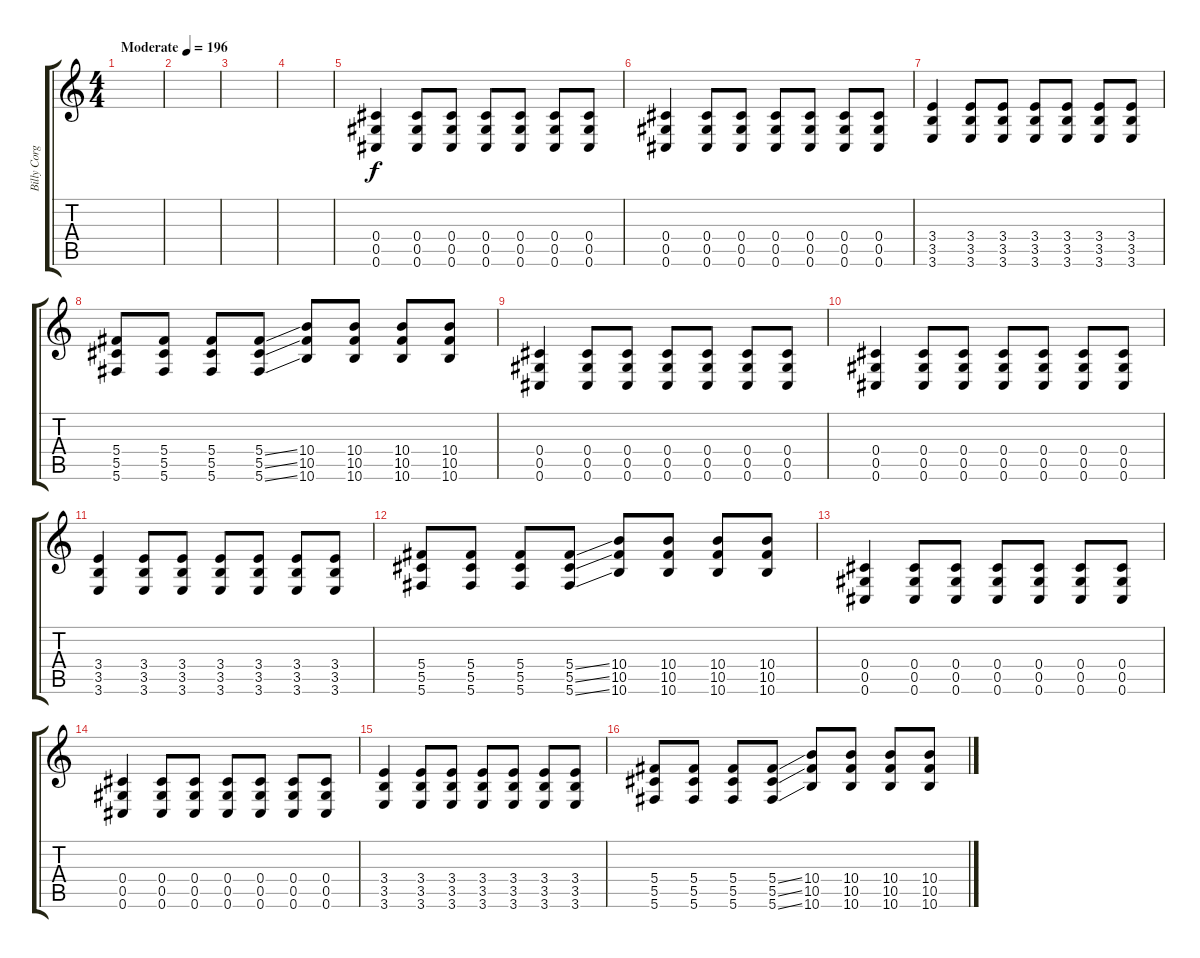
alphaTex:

\track ("Billy Corgan" "Billy Corg") {instrument distortionguitar}
\staff {score tabs}
\tuning (Eb4 Bb3 Gb3 Db3 Ab2 Db2) {hide}
\ts (4 4)
\tempo (196 "Moderate")
\clef g2
\ks c
|
|
|
|
(0.4 0.5 0.6).4 (0.4 0.5 0.6).8 (0.4 0.5 0.6).8 (0.4 0.5 0.6).8 (0.4 0.5 0.6).8 (0.4 0.5 0.6).8 (0.4 0.5 0.6).8 |
(0.4 0.5 0.6).4 (0.4 0.5 0.6).8 (0.4 0.5 0.6).8 (0.4 0.5 0.6).8 (0.4 0.5 0.6).8 (0.4 0.5 0.6).8 (0.4 0.5 0.6).8 |
(3.4 3.5 3.6).4 (3.4 3.5 3.6).8 (3.4 3.5 3.6).8 (3.4 3.5 3.6).8 (3.4 3.5 3.6).8 (3.4 3.5 3.6).8 (3.4 3.5 3.6).8 |
(5.4 5.5 5.6).8 (5.4 5.5 5.6).8 (5.4 5.5 5.6).8 (5.4{ss} 5.5{ss} 5.6{ss}).8 (10.4 10.5 10.6).8 (10.4 10.5 10.6).8 (10.4 10.5 10.6).8 (10.4 10.5 10.6).8 |
(0.4 0.5 0.6).4 (0.4 0.5 0.6).8 (0.4 0.5 0.6).8 (0.4 0.5 0.6).8 (0.4 0.5 0.6).8 (0.4 0.5 0.6).8 (0.4 0.5 0.6).8 |
(0.4 0.5 0.6).4 (0.4 0.5 0.6).8 (0.4 0.5 0.6).8 (0.4 0.5 0.6).8 (0.4 0.5 0.6).8 (0.4 0.5 0.6).8 (0.4 0.5 0.6).8 |
(3.4 3.5 3.6).4 (3.4 3.5 3.6).8 (3.4 3.5 3.6).8 (3.4 3.5 3.6).8 (3.4 3.5 3.6).8 (3.4 3.5 3.6).8 (3.4 3.5 3.6).8 |
(5.4 5.5 5.6).8 (5.4 5.5 5.6).8 (5.4 5.5 5.6).8 (5.4{ss} 5.5{ss} 5.6{ss}).8 (10.4 10.5 10.6).8 (10.4 10.5 10.6).8 (10.4 10.5 10.6).8 (10.4 10.5 10.6).8 |
(0.4 0.5 0.6).4 (0.4 0.5 0.6).8 (0.4 0.5 0.6).8 (0.4 0.5 0.6).8 (0.4 0.5 0.6).8 (0.4 0.5 0.6).8 (0.4 0.5 0.6).8 |
(0.4 0.5 0.6).4 (0.4 0.5 0.6).8 (0.4 0.5 0.6).8 (0.4 0.5 0.6).8 (0.4 0.5 0.6).8 (0.4 0.5 0.6).8 (0.4 0.5 0.6).8 |
(3.4 3.5 3.6).4 (3.4 3.5 3.6).8 (3.4 3.5 3.6).8 (3.4 3.5 3.6).8 (3.4 3.5 3.6).8 (3.4 3.5 3.6).8 (3.4 3.5 3.6).8 |
(5.4 5.5 5.6).8 (5.4 5.5 5.6).8 (5.4 5.5 5.6).8 (5.4{ss} 5.5{ss} 5.6{ss}).8 (10.4 10.5 10.6).8 (10.4 10.5 10.6).8 (10.4 10.5 10.6).8 (10.4 10.5 10.6).8
